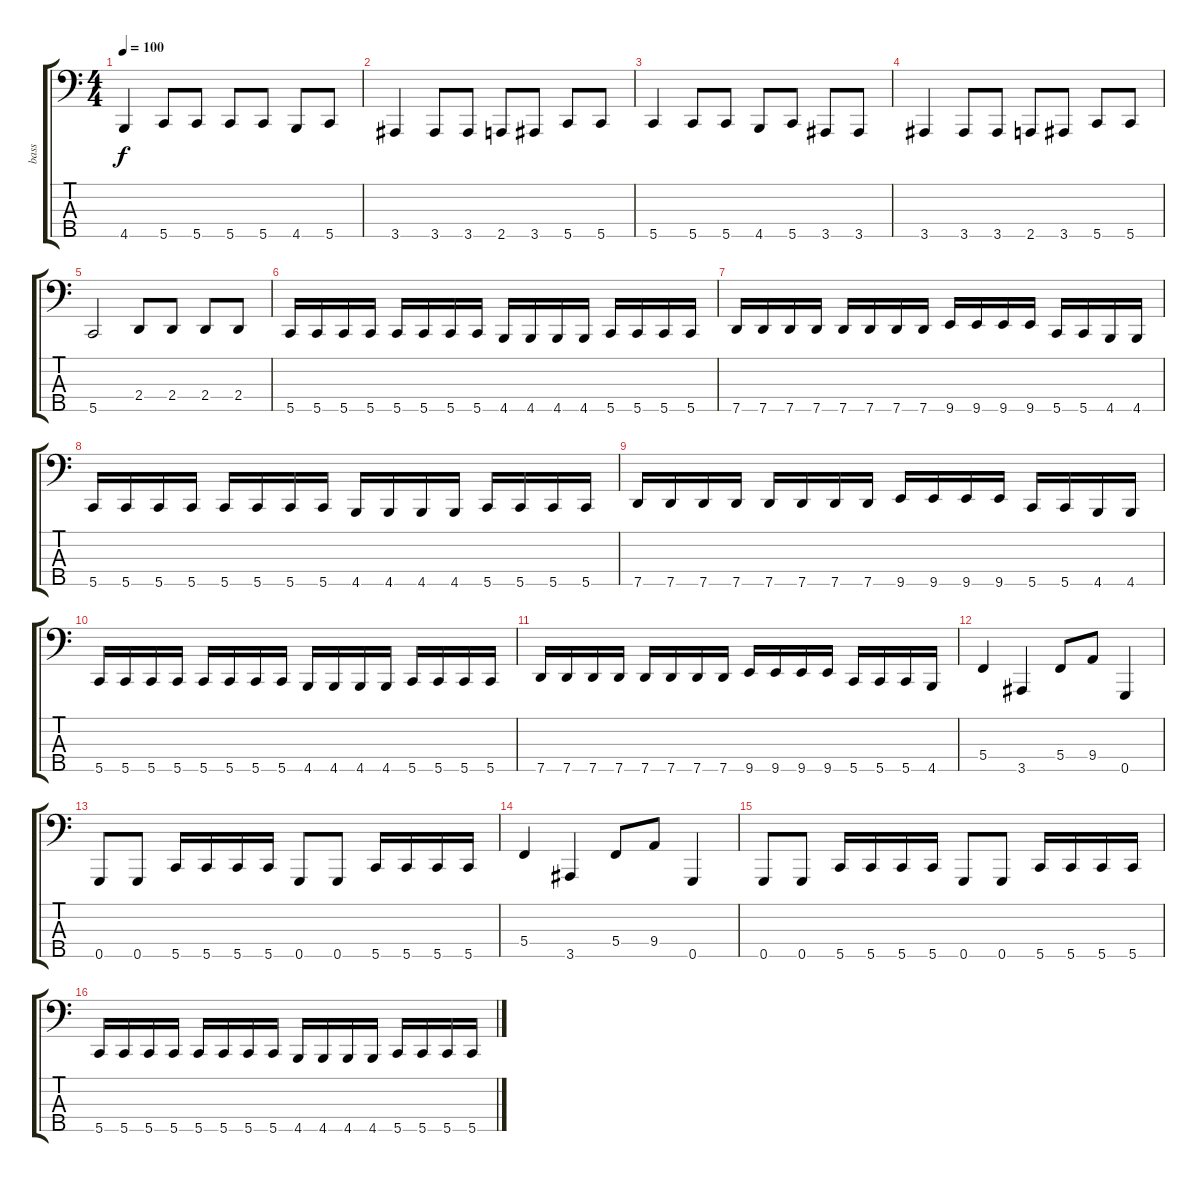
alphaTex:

\track ("bass" "bass") {instrument electricbassfinger}
\staff {score tabs}
\tuning (Eb2 Bb1 F1 C1 G0) {hide}
\ts (4 4)
\tempo 100
\clef f4
\ks c
4.5.4{dy f instrument electricbassfinger} 5.5.8 5.5.8 5.5.8 5.5.8 4.5.8 5.5.8 |
3.5.4 3.5.8 3.5.8 2.5.8 3.5.8 5.5.8 5.5.8 |
5.5.4 5.5.8 5.5.8 4.5.8 5.5.8 3.5.8 3.5.8 |
3.5.4 3.5.8 3.5.8 2.5.8 3.5.8 5.5.8 5.5.8 |
5.5.2 2.4.8 2.4.8 2.4.8 2.4.8 |
5.5.16 5.5.16 5.5.16 5.5.16 5.5.16 5.5.16 5.5.16 5.5.16 4.5.16 4.5.16 4.5.16 4.5.16 5.5.16 5.5.16 5.5.16 5.5.16 |
7.5.16 7.5.16 7.5.16 7.5.16 7.5.16 7.5.16 7.5.16 7.5.16 9.5.16 9.5.16 9.5.16 9.5.16 5.5.16 5.5.16 4.5.16 4.5.16 |
5.5.16 5.5.16 5.5.16 5.5.16 5.5.16 5.5.16 5.5.16 5.5.16 4.5.16 4.5.16 4.5.16 4.5.16 5.5.16 5.5.16 5.5.16 5.5.16 |
7.5.16 7.5.16 7.5.16 7.5.16 7.5.16 7.5.16 7.5.16 7.5.16 9.5.16 9.5.16 9.5.16 9.5.16 5.5.16 5.5.16 4.5.16 4.5.16 |
5.5.16 5.5.16 5.5.16 5.5.16 5.5.16 5.5.16 5.5.16 5.5.16 4.5.16 4.5.16 4.5.16 4.5.16 5.5.16 5.5.16 5.5.16 5.5.16 |
7.5.16 7.5.16 7.5.16 7.5.16 7.5.16 7.5.16 7.5.16 7.5.16 9.5.16 9.5.16 9.5.16 9.5.16 5.5.16 5.5.16 5.5.16 4.5.16 |
5.4.4 3.5.4 5.4.8 9.4.8 0.5.4 |
0.5.8 0.5.8 5.5.16 5.5.16 5.5.16 5.5.16 0.5.8 0.5.8 5.5.16 5.5.16 5.5.16 5.5.16 |
5.4.4 3.5.4 5.4.8 9.4.8 0.5.4 |
0.5.8 0.5.8 5.5.16 5.5.16 5.5.16 5.5.16 0.5.8 0.5.8 5.5.16 5.5.16 5.5.16 5.5.16 |
5.5.16 5.5.16 5.5.16 5.5.16 5.5.16 5.5.16 5.5.16 5.5.16 4.5.16 4.5.16 4.5.16 4.5.16 5.5.16 5.5.16 5.5.16 5.5.16
